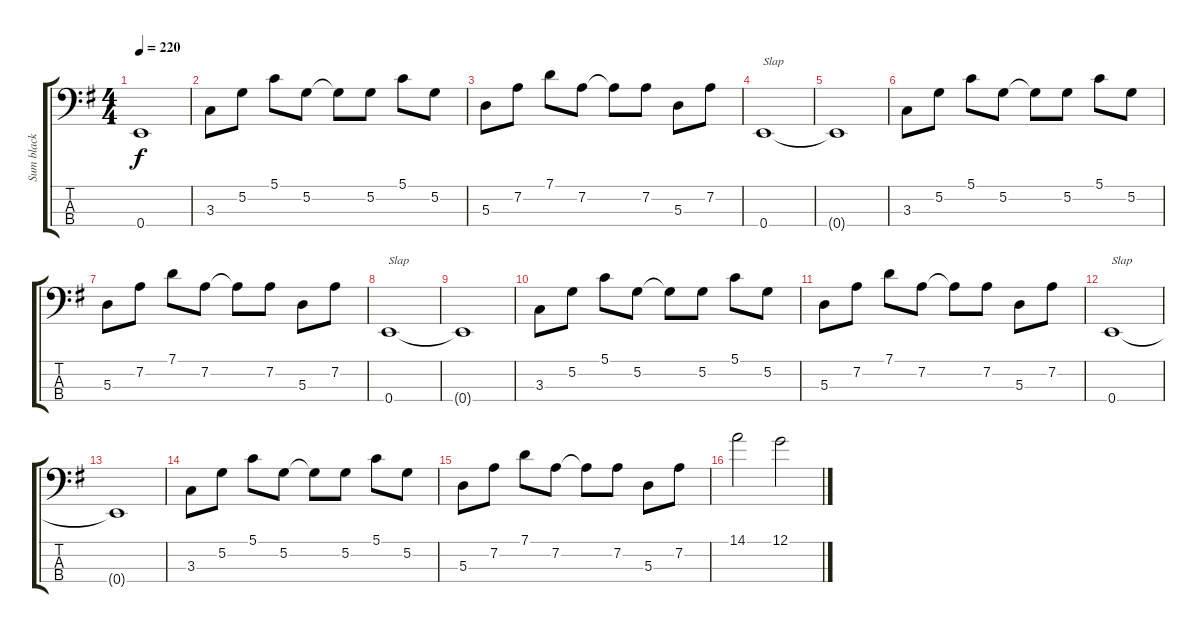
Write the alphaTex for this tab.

\track ("Sum black guy we pull off the street" "Sum black ") {instrument electricbassfinger}
\staff {score tabs}
\tuning (G2 D2 A1 E1) {hide}
\ts (4 4)
\tempo 220
\clef f4
\ks g
0.4{t}.1{dy f} |
3.3.8 5.2.8 5.1.8 5.2.8 5.2{t}.8 5.2.8 5.1.8 5.2.8 |
5.3.8 7.2.8 7.1.8 7.2.8 7.2{t}.8 7.2.8 5.3.8 7.2.8 |
0.4.1{txt "Slap"} |
0.4{t}.1 |
3.3.8 5.2.8 5.1.8 5.2.8 5.2{t}.8 5.2.8 5.1.8 5.2.8 |
5.3.8 7.2.8 7.1.8 7.2.8 7.2{t}.8 7.2.8 5.3.8 7.2.8 |
0.4.1{txt "Slap"} |
0.4{t}.1 |
3.3.8 5.2.8 5.1.8 5.2.8 5.2{t}.8 5.2.8 5.1.8 5.2.8 |
5.3.8 7.2.8 7.1.8 7.2.8 7.2{t}.8 7.2.8 5.3.8 7.2.8 |
0.4.1{txt "Slap"} |
0.4{t}.1 |
3.3.8 5.2.8 5.1.8 5.2.8 5.2{t}.8 5.2.8 5.1.8 5.2.8 |
5.3.8 7.2.8 7.1.8 7.2.8 7.2{t}.8 7.2.8 5.3.8 7.2.8 |
14.1.2 12.1.2
